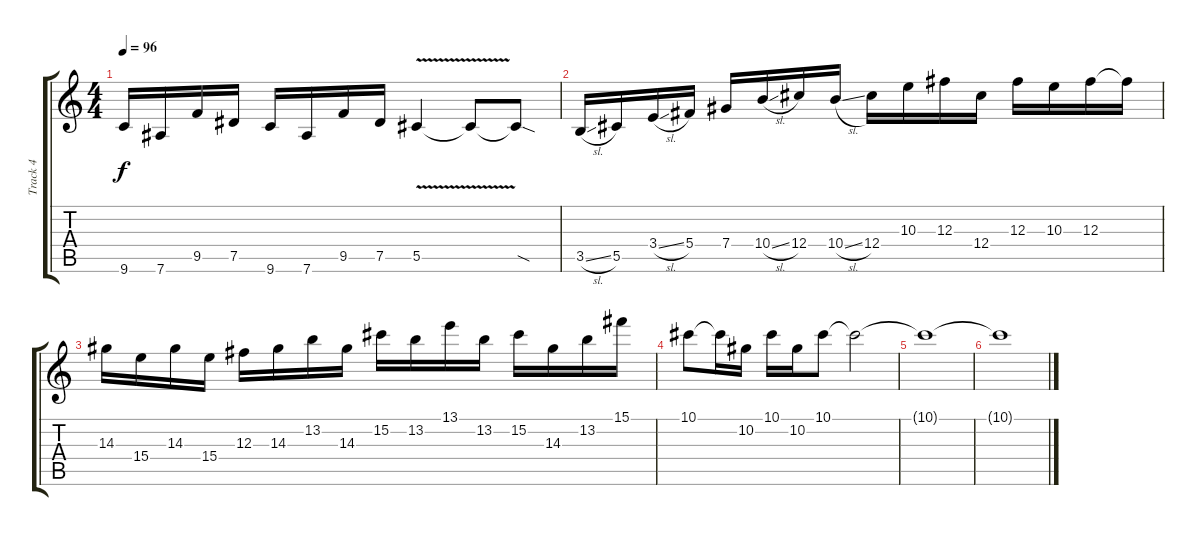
\track ("Track 4" "Track 4") {instrument overdrivenguitar}
\staff {score tabs}
\tuning (Eb4 Bb3 Gb3 Db3 Ab2 Eb2) {hide}
\ts (4 4)
\tempo 96
\clef g2
\ks c
9.6.16{dy f} 7.6.16 9.5.16 7.5.16 9.6.16 7.6.16 9.5.16 7.5.16 5.5{v}.4 5.5{t}.8 5.5{sod t}.8 |
3.5{sl}.16 5.5.16 3.4{sl}.16 5.4.16 7.4.16 10.4{sl}.16 12.4.16 10.4{sl}.16 12.4.16 10.3.16 12.3.16 12.4.16 12.3.16 10.3.16 12.3.16 12.3{t}.16 |
14.3.16 15.4.16 14.3.16 15.4.16 12.3.16 14.3.16 13.2.16 14.3.16 15.2.16 13.2.16 13.1.16 13.2.16 15.2.16 14.3.16 13.2.16 15.1.16 |
10.1.8 10.1{t}.16 10.2.16 10.1.16 10.2.16 10.1.8 10.1{t}.2 |
10.1{t}.1 |
10.1{t}.1
